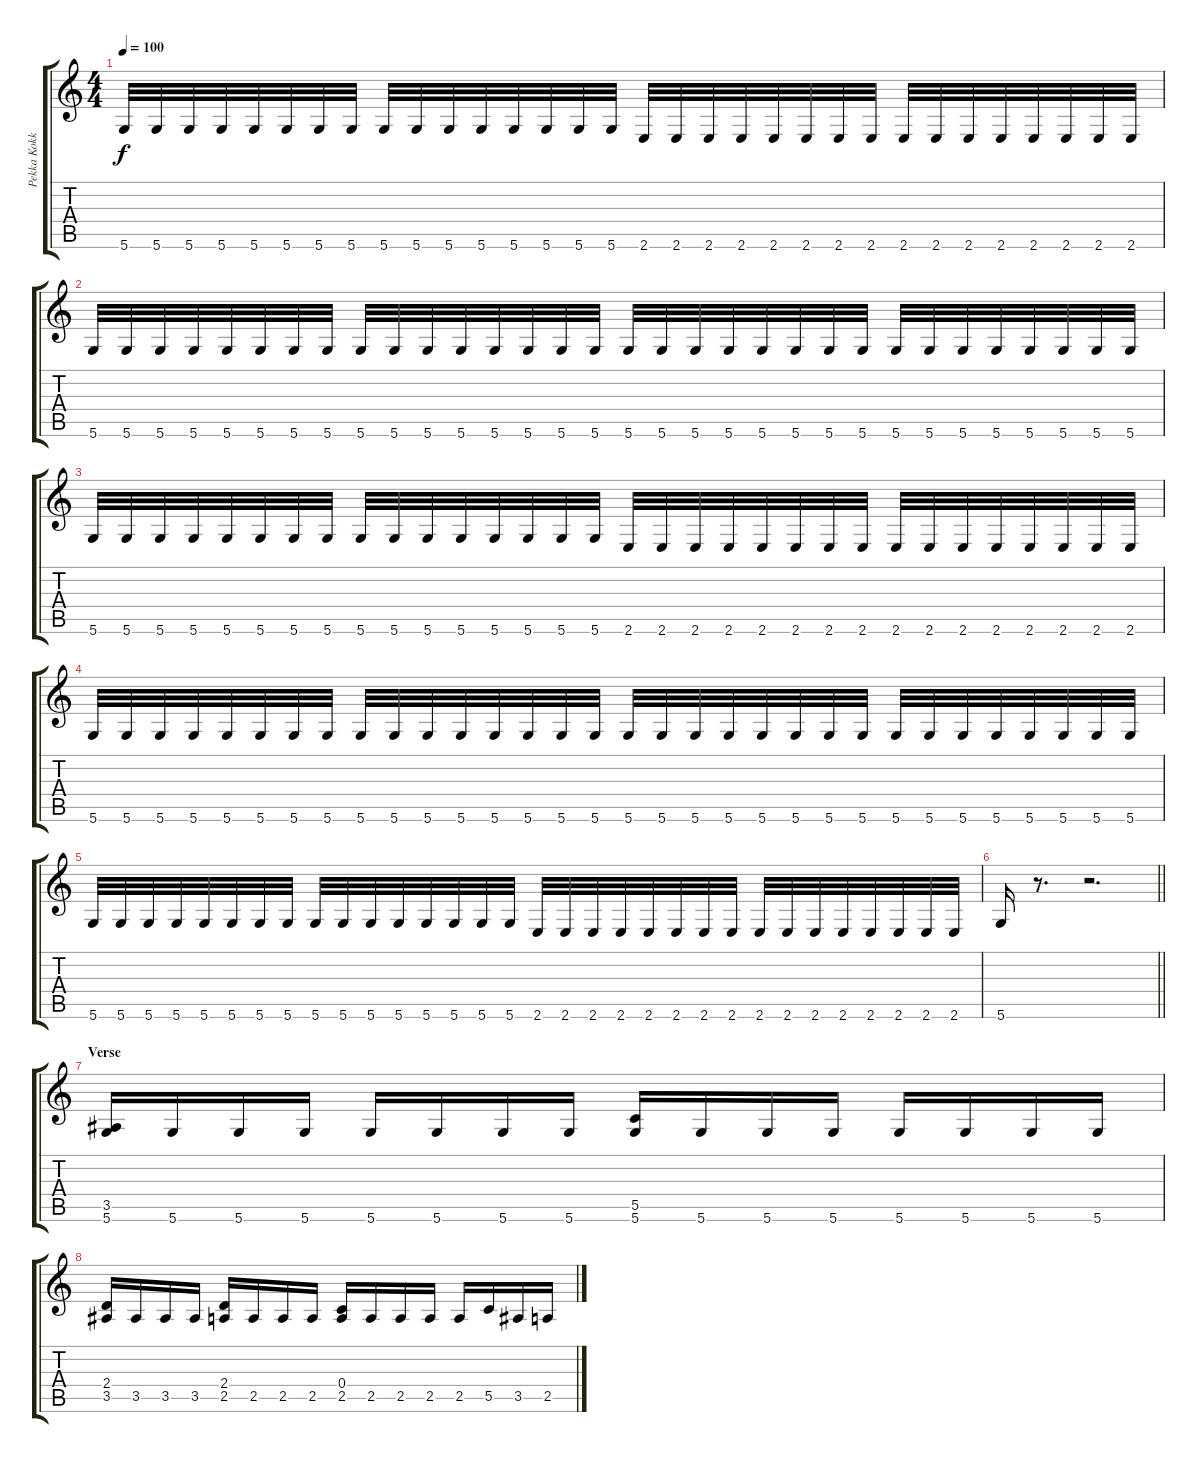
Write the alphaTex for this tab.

\track ("Pekka Kokko " "Pekka Kokk") {instrument distortionguitar}
\staff {score tabs}
\tuning (D4 A3 F3 C3 G2 D2) {hide}
\ts (4 4)
\tempo 100
\clef g2
\ks c
5.6.32{dy f} 5.6.32 5.6.32 5.6.32 5.6.32 5.6.32 5.6.32 5.6.32 5.6.32 5.6.32 5.6.32 5.6.32 5.6.32 5.6.32 5.6.32 5.6.32 2.6.32 2.6.32 2.6.32 2.6.32 2.6.32 2.6.32 2.6.32 2.6.32 2.6.32 2.6.32 2.6.32 2.6.32 2.6.32 2.6.32 2.6.32 2.6.32 |
5.6.32 5.6.32 5.6.32 5.6.32 5.6.32 5.6.32 5.6.32 5.6.32 5.6.32 5.6.32 5.6.32 5.6.32 5.6.32 5.6.32 5.6.32 5.6.32 5.6.32 5.6.32 5.6.32 5.6.32 5.6.32 5.6.32 5.6.32 5.6.32 5.6.32 5.6.32 5.6.32 5.6.32 5.6.32 5.6.32 5.6.32 5.6.32 |
5.6.32 5.6.32 5.6.32 5.6.32 5.6.32 5.6.32 5.6.32 5.6.32 5.6.32 5.6.32 5.6.32 5.6.32 5.6.32 5.6.32 5.6.32 5.6.32 2.6.32 2.6.32 2.6.32 2.6.32 2.6.32 2.6.32 2.6.32 2.6.32 2.6.32 2.6.32 2.6.32 2.6.32 2.6.32 2.6.32 2.6.32 2.6.32 |
5.6.32 5.6.32 5.6.32 5.6.32 5.6.32 5.6.32 5.6.32 5.6.32 5.6.32 5.6.32 5.6.32 5.6.32 5.6.32 5.6.32 5.6.32 5.6.32 5.6.32 5.6.32 5.6.32 5.6.32 5.6.32 5.6.32 5.6.32 5.6.32 5.6.32 5.6.32 5.6.32 5.6.32 5.6.32 5.6.32 5.6.32 5.6.32 |
5.6.32 5.6.32 5.6.32 5.6.32 5.6.32 5.6.32 5.6.32 5.6.32 5.6.32 5.6.32 5.6.32 5.6.32 5.6.32 5.6.32 5.6.32 5.6.32 2.6.32 2.6.32 2.6.32 2.6.32 2.6.32 2.6.32 2.6.32 2.6.32 2.6.32 2.6.32 2.6.32 2.6.32 2.6.32 2.6.32 2.6.32 2.6.32 |
\barLineRight lightlight
5.6.16 r.8{d} r.2{d} |
\section ("" "Verse")
(3.5 5.6).16 5.6.16 5.6.16 5.6.16 5.6.16 5.6.16 5.6.16 5.6.16 (5.5 5.6).16 5.6.16 5.6.16 5.6.16 5.6.16 5.6.16 5.6.16 5.6.16 |
(2.4 3.5).16 3.5.16 3.5.16 3.5.16 (2.4 2.5).16 2.5.16 2.5.16 2.5.16 (0.4 2.5).16 2.5.16 2.5.16 2.5.16 2.5.16 5.5.16 3.5.16 2.5.16
